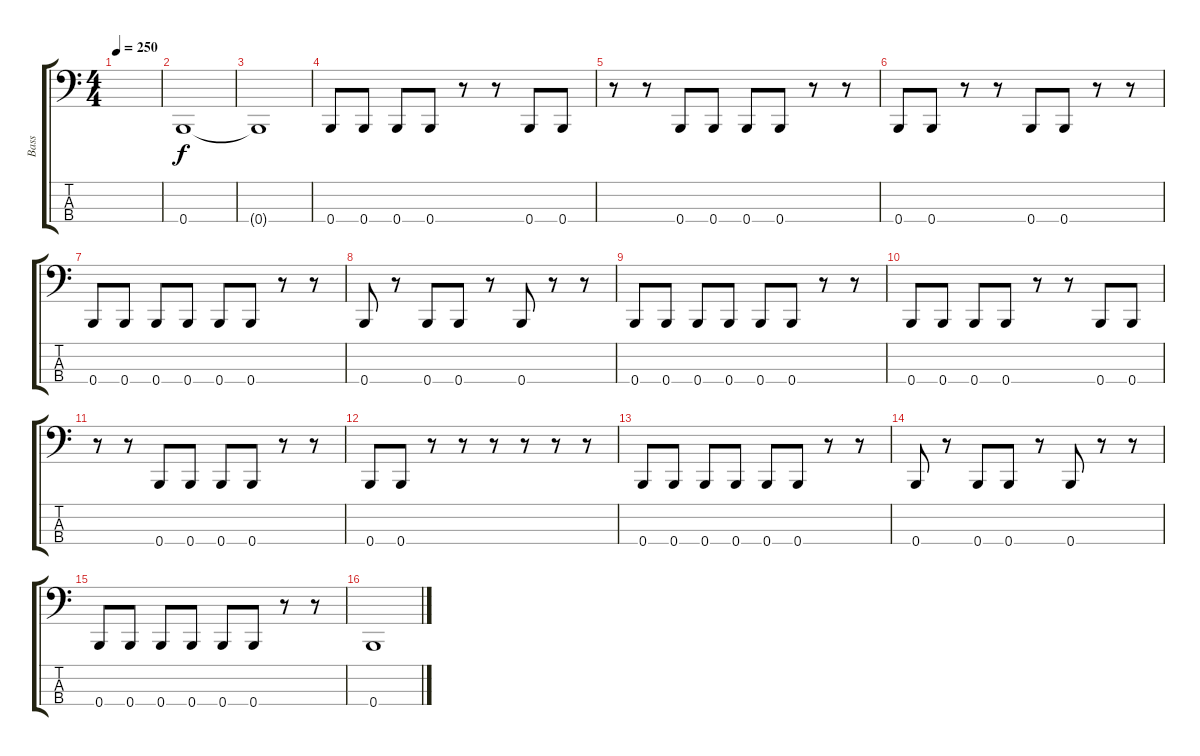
\track ("Bass" "Bass") {instrument electricbasspick}
\staff {score tabs}
\tuning (E2 B1 Gb1 B0) {hide}
\ts (4 4)
\tempo 250
\clef f4
\ks c
|
0.4.1 |
0.4{t}.1 |
0.4.8 0.4.8 0.4.8 0.4.8 r.8 r.8 0.4.8 0.4.8 |
r.8 r.8 0.4.8 0.4.8 0.4.8 0.4.8 r.8 r.8 |
0.4.8 0.4.8 r.8 r.8 0.4.8 0.4.8 r.8 r.8 |
0.4.8 0.4.8 0.4.8 0.4.8 0.4.8 0.4.8 r.8 r.8 |
0.4.8 r.8 0.4.8 0.4.8 r.8 0.4.8 r.8 r.8 |
0.4.8 0.4.8 0.4.8 0.4.8 0.4.8 0.4.8 r.8 r.8 |
0.4.8 0.4.8 0.4.8 0.4.8 r.8 r.8 0.4.8 0.4.8 |
r.8 r.8 0.4.8 0.4.8 0.4.8 0.4.8 r.8 r.8 |
0.4.8 0.4.8 r.8 r.8 r.8 r.8 r.8 r.8 |
0.4.8 0.4.8 0.4.8 0.4.8 0.4.8 0.4.8 r.8 r.8 |
0.4.8 r.8 0.4.8 0.4.8 r.8 0.4.8 r.8 r.8 |
0.4.8 0.4.8 0.4.8 0.4.8 0.4.8 0.4.8 r.8 r.8 |
0.4.1
